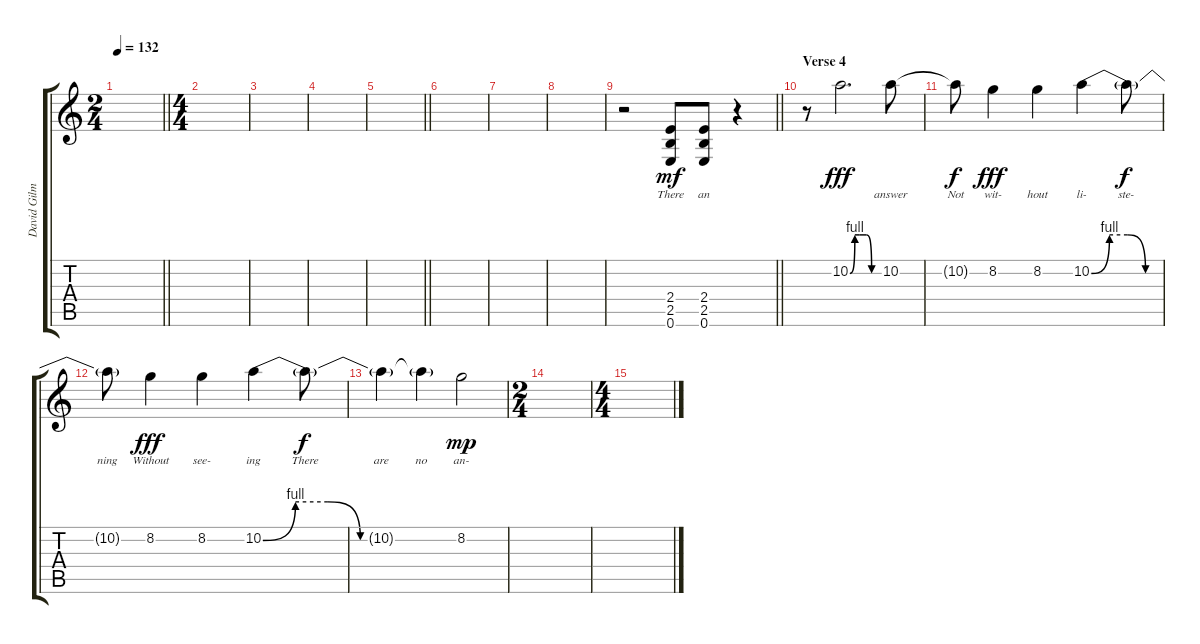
\track ("David Gilmour - Solo" "David Gilm") {instrument overdrivenguitar}
\staff {score tabs}
\tuning (E4 B3 G3 D3 A2 E2) {hide}
\ts (2 4)
\tempo 132
\clef g2
\barLineRight lightlight
\ks c
|
\ts (4 4)
|
|
|
\barLineRight lightlight
|
|
|
|
\barLineRight lightlight
r.2 (2.4 2.5 0.6).8{lyrics (0 "There") lyrics (1 "") lyrics (2 "") lyrics (3 "") lyrics (4 "") dy mf} (2.4 2.5 0.6).8{lyrics (0 "an") lyrics (1 "") lyrics (2 "") lyrics (3 "") lyrics (4 "")} r.4 |
\section ("" "Verse 4")
r.8 10.2{be (custom 0 0 10 4 20 4 34 4 45 0 60 0)}.2{d lyrics (0 " ") lyrics (1 "") lyrics (2 "") lyrics (3 "") lyrics (4 "") dy fff} 10.2.8{lyrics (0 "answer") lyrics (1 "") lyrics (2 "") lyrics (3 "") lyrics (4 "")} |
10.2{t}.8{lyrics (0 "Not") lyrics (1 "") lyrics (2 "") lyrics (3 "") lyrics (4 "") dy f} 8.2.4{lyrics (0 "wit-") lyrics (1 "") lyrics (2 "") lyrics (3 "") lyrics (4 "") dy fff} 8.2.4{lyrics (0 "hout") lyrics (1 "") lyrics (2 "") lyrics (3 "") lyrics (4 "")} 10.2{be (custom 0 0 15 4 30 4 45 0 60 0)}.4{lyrics (0 "li-") lyrics (1 "") lyrics (2 "") lyrics (3 "") lyrics (4 "")} 10.2{t}.8{lyrics (0 "ste-") lyrics (1 "") lyrics (2 "") lyrics (3 "") lyrics (4 "") dy f} |
10.2{t}.8{lyrics (0 "ning") lyrics (1 "") lyrics (2 "") lyrics (3 "") lyrics (4 "")} 8.2.4{lyrics (0 "Without") lyrics (1 "") lyrics (2 "") lyrics (3 "") lyrics (4 "") dy fff} 8.2.4{lyrics (0 "see-") lyrics (1 "") lyrics (2 "") lyrics (3 "") lyrics (4 "")} 10.2{be (custom 0 0 10 4 20 4 30 0 60 0)}.4{lyrics (0 "ing") lyrics (1 "") lyrics (2 "") lyrics (3 "") lyrics (4 "")} 10.2{t}.8{lyrics (0 "There") lyrics (1 "") lyrics (2 "") lyrics (3 "") lyrics (4 "") dy f} |
10.2{t}.4{lyrics (0 "are") lyrics (1 "") lyrics (2 "") lyrics (3 "") lyrics (4 "")} 10.2{t}.4{lyrics (0 "no") lyrics (1 "") lyrics (2 "") lyrics (3 "") lyrics (4 "")} 8.2.2{lyrics (0 "an-") lyrics (1 "") lyrics (2 "") lyrics (3 "") lyrics (4 "") dy mp} |
\ts (2 4)
|
\ts (4 4)
